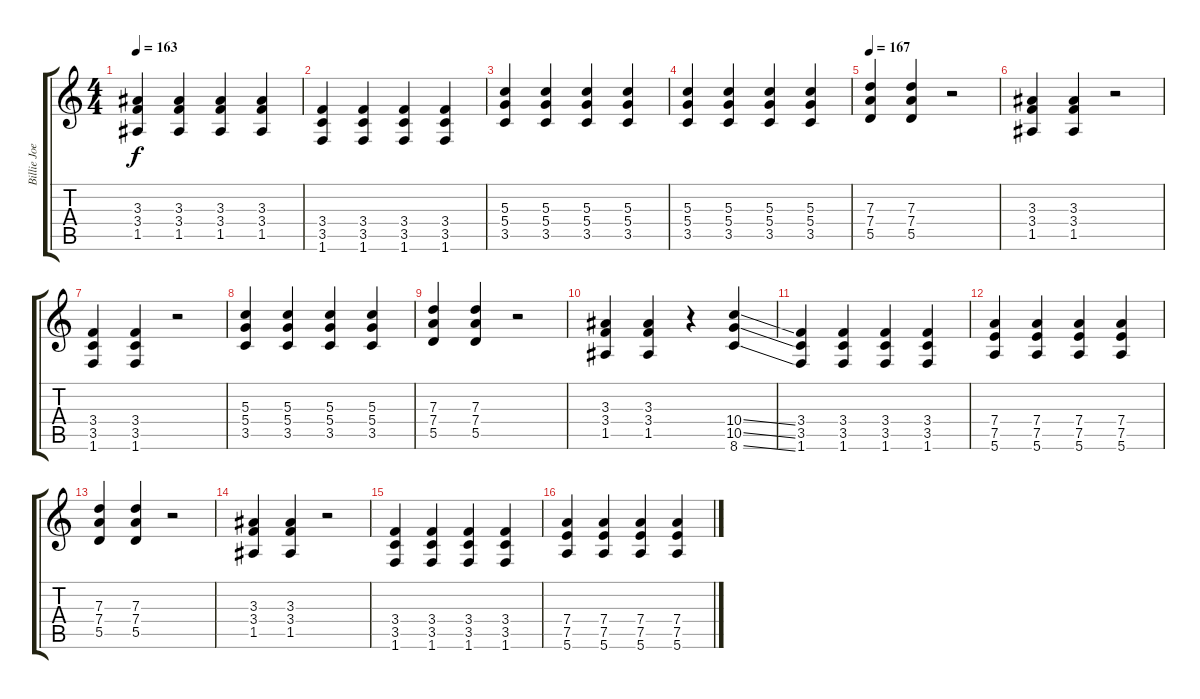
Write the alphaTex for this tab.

\track ("Billie Joe - Electric Rhythm Guitar" "Billie Joe") {instrument distortionguitar}
\staff {score tabs}
\tuning (E4 B3 G3 D3 A2 E2) {hide}
\ts (4 4)
\tempo 163
\clef g2
\ks c
(3.3 3.4 1.5).4{dy f} (3.3 3.4 1.5).4 (3.3 3.4 1.5).4 (3.3 3.4 1.5).4 |
(3.4 3.5 1.6).4 (3.4 3.5 1.6).4 (3.4 3.5 1.6).4 (3.4 3.5 1.6).4 |
(5.3 5.4 3.5).4 (5.3 5.4 3.5).4 (5.3 5.4 3.5).4 (5.3 5.4 3.5).4 |
(5.3 5.4 3.5).4 (5.3 5.4 3.5).4 (5.3 5.4 3.5).4 (5.3 5.4 3.5).4 |
\tempo 167
(7.3 7.4 5.5).4 (7.3 7.4 5.5).4 r.2 |
(3.3 3.4 1.5).4 (3.3 3.4 1.5).4 r.2 |
(3.4 3.5 1.6).4 (3.4 3.5 1.6).4 r.2 |
(5.3 5.4 3.5).4 (5.3 5.4 3.5).4 (5.3 5.4 3.5).4 (5.3 5.4 3.5).4 |
(7.3 7.4 5.5).4 (7.3 7.4 5.5).4 r.2 |
(3.3 3.4 1.5).4 (3.3 3.4 1.5).4 r.4 (10.4{ss} 10.5{ss} 8.6{ss}).4 |
(3.4 3.5 1.6).4 (3.4 3.5 1.6).4 (3.4 3.5 1.6).4 (3.4 3.5 1.6).4 |
(7.4 7.5 5.6).4 (7.4 7.5 5.6).4 (7.4 7.5 5.6).4 (7.4 7.5 5.6).4 |
(7.3 7.4 5.5).4 (7.3 7.4 5.5).4 r.2 |
(3.3 3.4 1.5).4 (3.3 3.4 1.5).4 r.2 |
(3.4 3.5 1.6).4 (3.4 3.5 1.6).4 (3.4 3.5 1.6).4 (3.4 3.5 1.6).4 |
(7.4 7.5 5.6).4 (7.4 7.5 5.6).4 (7.4 7.5 5.6).4 (7.4 7.5 5.6).4
